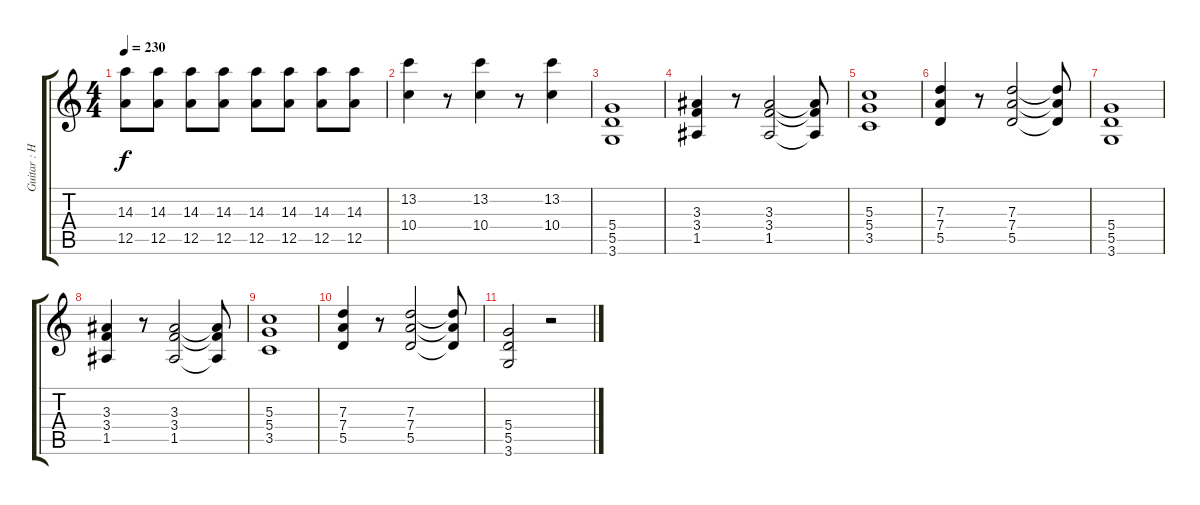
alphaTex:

\track ("Guitar : Hirasawa Yui - Chan" "Guitar : H") {instrument distortionguitar}
\staff {score tabs}
\tuning (E4 B3 G3 D3 A2 E2) {hide}
\ts (4 4)
\tempo 230
\clef g2
\ks c
(14.3 12.5).8{dy f} (14.3 12.5).8 (14.3 12.5).8 (14.3 12.5).8 (14.3 12.5).8 (14.3 12.5).8 (14.3 12.5).8 (14.3 12.5).8 |
(13.2 10.4).4 r.8 (13.2 10.4).4 r.8 (13.2 10.4).4 |
(5.4 5.5 3.6).1 |
(3.3 3.4 1.5).4 r.8 (3.3 3.4 1.5).2 (3.3{t} 3.4{t} 1.5{t}).8 |
(5.3 5.4 3.5).1 |
(7.3 7.4 5.5).4 r.8 (7.3 7.4 5.5).2 (7.3{t} 7.4{t} 5.5{t}).8 |
(5.4 5.5 3.6).1 |
(3.3 3.4 1.5).4 r.8 (3.3 3.4 1.5).2 (3.3{t} 3.4{t} 1.5{t}).8 |
(5.3 5.4 3.5).1 |
(7.3 7.4 5.5).4 r.8 (7.3 7.4 5.5).2 (7.3{t} 7.4{t} 5.5{t}).8 |
(5.4 5.5 3.6).2 r.2
